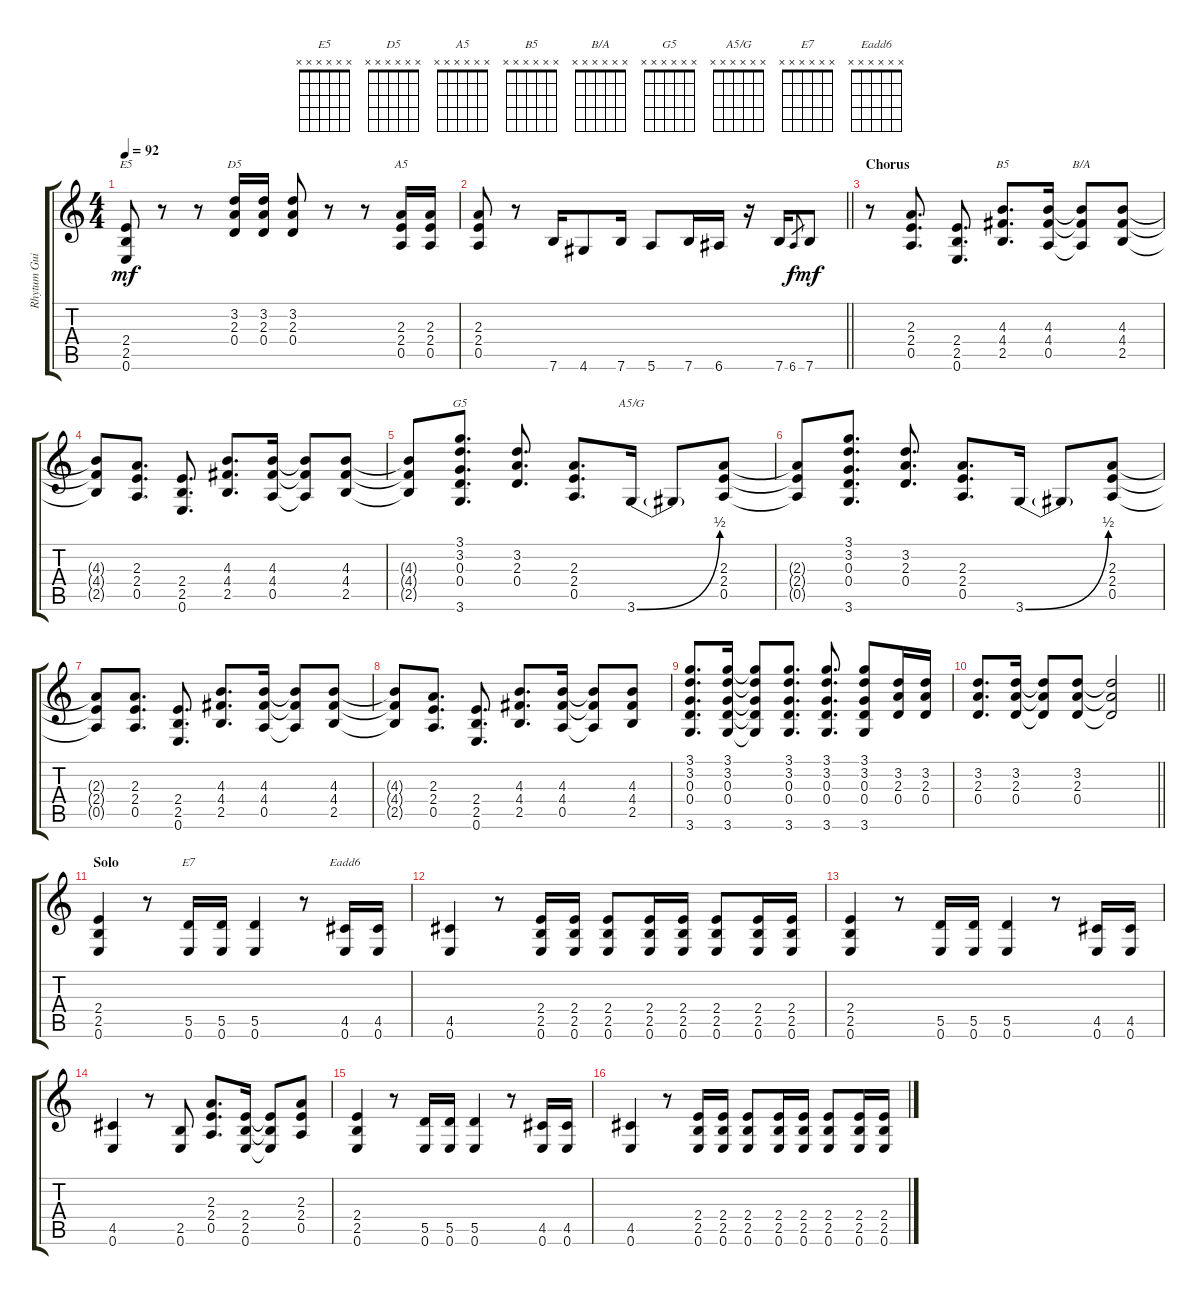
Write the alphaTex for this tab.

\track ("Rhytum Guitar" "Rhytum Gui") {instrument overdrivenguitar}
\staff {score tabs}
\tuning (E4 B3 G3 D3 A2 E2) {hide}
\chord ("E5" x x x x x x)
\chord ("D5" x x x x x x)
\chord ("A5" x x x x x x)
\chord ("B5" x x x x x x)
\chord ("B/A" x x x x x x)
\chord ("G5" x x x x x x)
\chord ("A5/G" x x x x x x)
\chord ("E7" x x x x x x)
\chord ("Eadd6" x x x x x x)
\ts (4 4)
\tempo 92
\clef g2
\ks c
(2.4 2.5 0.6).8{ch "E5" dy mf} r.8 r.8 (3.2 2.3 0.4).16{ch "D5"} (3.2 2.3 0.4).16 (3.2 2.3 0.4).8 r.8 r.8 (2.3 2.4 0.5).16{ch "A5"} (2.3 2.4 0.5).16 |
\barLineRight lightlight
(2.3 2.4 0.5).8 r.8 7.6.16 4.6.8 7.6.16 5.6.8 7.6.16 6.6.16 r.16 7.6.16 6.6.8{gr dy f} 7.6.8{dy mf} |
\section ("" "Chorus")
r.8 (2.3 2.4 0.5).8{d} (2.4 2.5 0.6).8{d} (4.3 4.4 2.5).8{d ch "B5"} (4.3 4.4 0.5).16 (4.3{t} 4.4{t} 0.5{t}).8{ch "B/A"} (4.3 4.4 2.5).8 |
(4.3{t} 4.4{t} 2.5{t}).8 (2.3 2.4 0.5).8{d} (2.4 2.5 0.6).8{d} (4.3 4.4 2.5).8{d} (4.3 4.4 0.5).16 (4.3{t} 4.4{t} 0.5{t}).8 (4.3 4.4 2.5).8 |
(4.3{t} 4.4{t} 2.5{t}).8 (3.1 3.2 0.3 0.4 3.6).8{d ch "G5"} (3.2 2.3 0.4).8{d} (2.3 2.4 0.5).8{d} 3.6{be (bend 0 0 60 2)}.16{ch "A5/G"} 3.6{t}.8 (2.3 2.4 0.5).8 |
(2.3{t} 2.4{t} 0.5{t}).8 (3.1 3.2 0.3 0.4 3.6).8{d} (3.2 2.3 0.4).8{d} (2.3 2.4 0.5).8{d} 3.6{be (bend 0 0 60 2)}.16 3.6{t}.8 (2.3 2.4 0.5).8 |
(2.3{t} 2.4{t} 0.5{t}).8 (2.3 2.4 0.5).8{d} (2.4 2.5 0.6).8{d} (4.3 4.4 2.5).8{d} (4.3 4.4 0.5).16 (4.3{t} 4.4{t} 0.5{t}).8 (4.3 4.4 2.5).8 |
(4.3{t} 4.4{t} 2.5{t}).8 (2.3 2.4 0.5).8{d} (2.4 2.5 0.6).8{d} (4.3 4.4 2.5).8{d} (4.3 4.4 0.5).16 (4.3{t} 4.4{t} 0.5{t}).8 (4.3 4.4 2.5).8 |
(3.1 3.2 0.3 0.4 3.6).8{d} (3.1 3.2 0.3 0.4 3.6).16 (3.1{t} 3.2{t} 0.3{t} 0.4{t} 3.6{t}).8 (3.1 3.2 0.3 0.4 3.6).8{d} (3.1 3.2 0.3 0.4 3.6).8{d} (3.1 3.2 0.3 0.4 3.6).8 (3.2 2.3 0.4).16 (3.2 2.3 0.4).16 |
\barLineRight lightlight
(3.2 2.3 0.4).8{d} (3.2 2.3 0.4).16 (3.2{t} 2.3{t} 0.4{t}).8 (3.2 2.3 0.4).8 (3.2{t} 2.3{t} 0.4{t}).2 |
\section ("" "Solo")
(2.4 2.5 0.6).4{balance 8} r.8 (5.5 0.6).16{ch "E7"} (5.5 0.6).16 (5.5 0.6).4 r.8 (4.5 0.6).16{ch "Eadd6"} (4.5 0.6).16 |
(4.5 0.6).4 r.8 (2.4 2.5 0.6).16 (2.4 2.5 0.6).16 (2.4 2.5 0.6).8 (2.4 2.5 0.6).16 (2.4 2.5 0.6).16 (2.4 2.5 0.6).8 (2.4 2.5 0.6).16 (2.4 2.5 0.6).16 |
(2.4 2.5 0.6).4 r.8 (5.5 0.6).16 (5.5 0.6).16 (5.5 0.6).4 r.8 (4.5 0.6).16 (4.5 0.6).16 |
(4.5 0.6).4 r.8 (2.5 0.6).8 (2.3 2.4 0.5).8{d} (2.4 2.5 0.6).16 (2.4{t} 2.5{t} 0.6{t}).8 (2.3 2.4 0.5).8 |
(2.4 2.5 0.6).4 r.8 (5.5 0.6).16 (5.5 0.6).16 (5.5 0.6).4 r.8 (4.5 0.6).16 (4.5 0.6).16 |
(4.5 0.6).4 r.8 (2.4 2.5 0.6).16 (2.4 2.5 0.6).16 (2.4 2.5 0.6).8 (2.4 2.5 0.6).16 (2.4 2.5 0.6).16 (2.4 2.5 0.6).8 (2.4 2.5 0.6).16 (2.4 2.5 0.6).16
